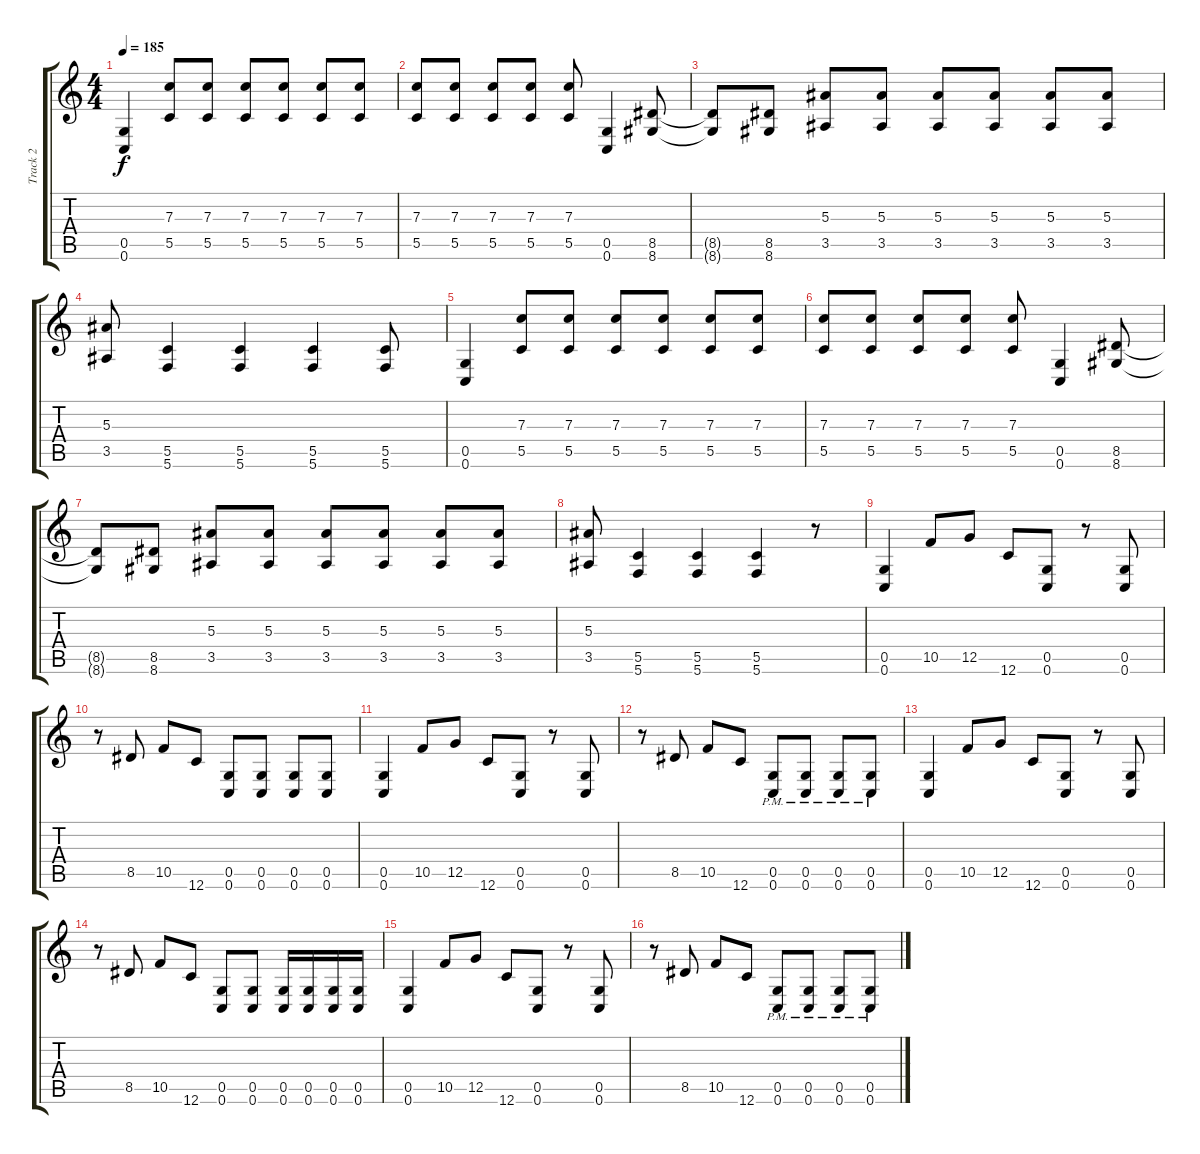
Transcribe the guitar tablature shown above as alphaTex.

\track ("Track 2" "Track 2") {instrument distortionguitar}
\staff {score tabs}
\tuning (D4 A3 F3 C3 G2 C2) {hide}
\ts (4 4)
\tempo 185
\clef g2
\ks c
(0.5 0.6).4{dy f} (7.3 5.5).8 (7.3 5.5).8 (7.3 5.5).8 (7.3 5.5).8 (7.3 5.5).8 (7.3 5.5).8 |
(7.3 5.5).8 (7.3 5.5).8 (7.3 5.5).8 (7.3 5.5).8 (7.3 5.5).8 (0.5 0.6).4 (8.5 8.6).8 |
(8.5{t} 8.6{t}).8 (8.5 8.6).8 (5.3 3.5).8 (5.3 3.5).8 (5.3 3.5).8 (5.3 3.5).8 (5.3 3.5).8 (5.3 3.5).8 |
(5.3 3.5).8 (5.5 5.6).4 (5.5 5.6).4 (5.5 5.6).4 (5.5 5.6).8 |
(0.5 0.6).4 (7.3 5.5).8 (7.3 5.5).8 (7.3 5.5).8 (7.3 5.5).8 (7.3 5.5).8 (7.3 5.5).8 |
(7.3 5.5).8 (7.3 5.5).8 (7.3 5.5).8 (7.3 5.5).8 (7.3 5.5).8 (0.5 0.6).4 (8.5 8.6).8 |
(8.5{t} 8.6{t}).8 (8.5 8.6).8 (5.3 3.5).8 (5.3 3.5).8 (5.3 3.5).8 (5.3 3.5).8 (5.3 3.5).8 (5.3 3.5).8 |
(5.3 3.5).8 (5.5 5.6).4 (5.5 5.6).4 (5.5 5.6).4 r.8 |
(0.5 0.6).4 10.5.8 12.5.8 12.6.8 (0.5 0.6).8 r.8 (0.5 0.6).8 |
r.8 8.5.8 10.5.8 12.6.8 (0.5 0.6).8 (0.5 0.6).8 (0.5 0.6).8 (0.5 0.6).8 |
(0.5 0.6).4 10.5.8 12.5.8 12.6.8 (0.5 0.6).8 r.8 (0.5 0.6).8 |
r.8 8.5.8 10.5.8 12.6.8 (0.5{pm} 0.6{pm}).8 (0.5{pm} 0.6{pm}).8 (0.5{pm} 0.6{pm}).8 (0.5{pm} 0.6{pm}).8 |
(0.5 0.6).4 10.5.8 12.5.8 12.6.8 (0.5 0.6).8 r.8 (0.5 0.6).8 |
r.8 8.5.8 10.5.8 12.6.8 (0.5 0.6).8 (0.5 0.6).8 (0.5 0.6).16 (0.5 0.6).16 (0.5 0.6).16 (0.5 0.6).16 |
(0.5 0.6).4 10.5.8 12.5.8 12.6.8 (0.5 0.6).8 r.8 (0.5 0.6).8 |
r.8 8.5.8 10.5.8 12.6.8 (0.5{pm} 0.6{pm}).8 (0.5{pm} 0.6{pm}).8 (0.5{pm} 0.6{pm}).8 (0.5{pm} 0.6{pm}).8
